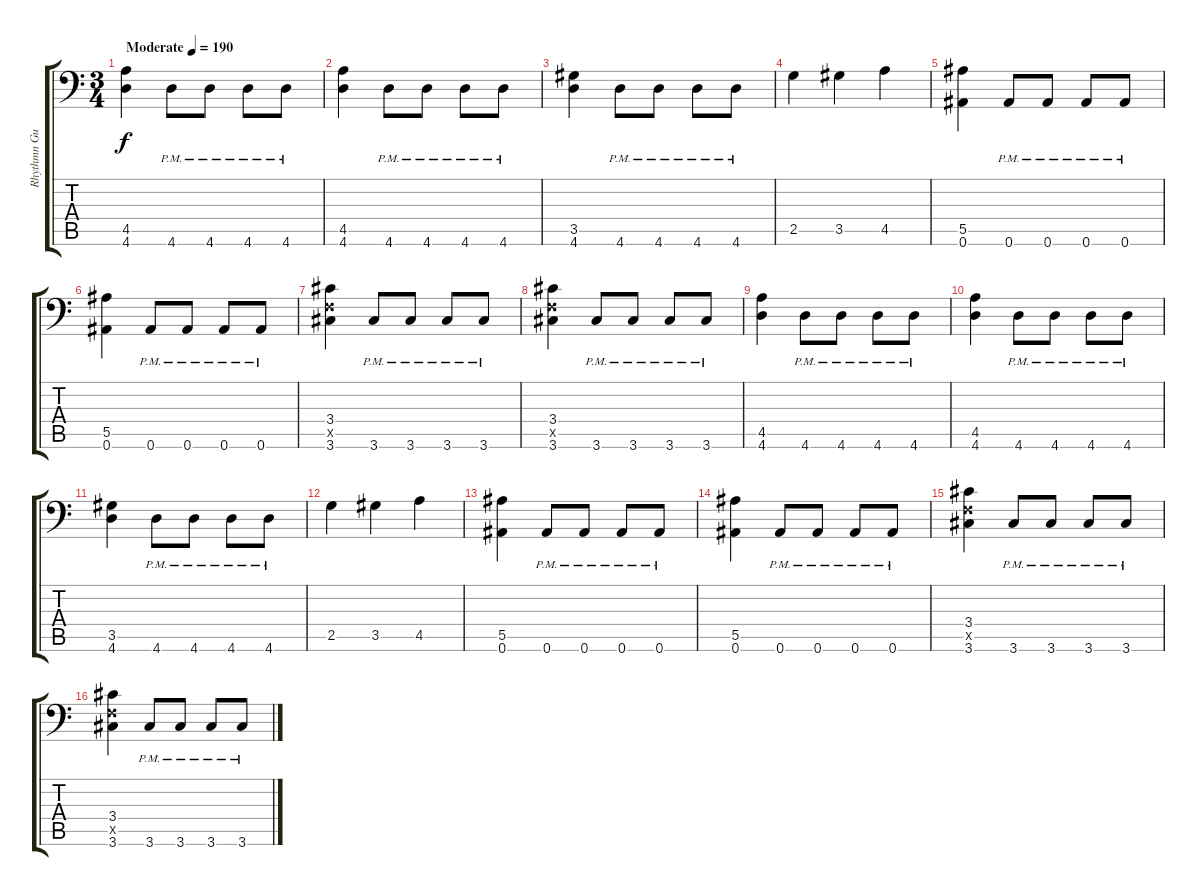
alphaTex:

\track ("Rhythmn Guitar #2" "Rhythmn Gu") {instrument distortionguitar}
\staff {score tabs}
\tuning (C4 G3 Eb3 Bb2 F2 Bb1) {hide}
\ts (3 4)
\tempo (190 "Moderate")
\clef f4
\ks c
(4.5 4.6).4{dy f instrument distortionguitar} 4.6{pm}.8 4.6{pm}.8 4.6{pm}.8 4.6{pm}.8 |
(4.5 4.6).4 4.6{pm}.8 4.6{pm}.8 4.6{pm}.8 4.6{pm}.8 |
(3.5 4.6).4 4.6{pm}.8 4.6{pm}.8 4.6{pm}.8 4.6{pm}.8 |
2.5.4 3.5.4 4.5.4 |
(5.5 0.6).4 0.6{pm}.8 0.6{pm}.8 0.6{pm}.8 0.6{pm}.8 |
(5.5 0.6).4 0.6{pm}.8 0.6{pm}.8 0.6{pm}.8 0.6{pm}.8 |
(3.4 0.5{x} 3.6).4 3.6{pm}.8 3.6{pm}.8 3.6{pm}.8 3.6{pm}.8 |
(3.4 0.5{x} 3.6).4 3.6{pm}.8 3.6{pm}.8 3.6{pm}.8 3.6{pm}.8 |
(4.5 4.6).4 4.6{pm}.8 4.6{pm}.8 4.6{pm}.8 4.6{pm}.8 |
(4.5 4.6).4 4.6{pm}.8 4.6{pm}.8 4.6{pm}.8 4.6{pm}.8 |
(3.5 4.6).4 4.6{pm}.8 4.6{pm}.8 4.6{pm}.8 4.6{pm}.8 |
2.5.4 3.5.4 4.5.4 |
(5.5 0.6).4 0.6{pm}.8 0.6{pm}.8 0.6{pm}.8 0.6{pm}.8 |
(5.5 0.6).4 0.6{pm}.8 0.6{pm}.8 0.6{pm}.8 0.6{pm}.8 |
(3.4 0.5{x} 3.6).4 3.6{pm}.8 3.6{pm}.8 3.6{pm}.8 3.6{pm}.8 |
(3.4 0.5{x} 3.6).4 3.6{pm}.8 3.6{pm}.8 3.6{pm}.8 3.6{pm}.8
